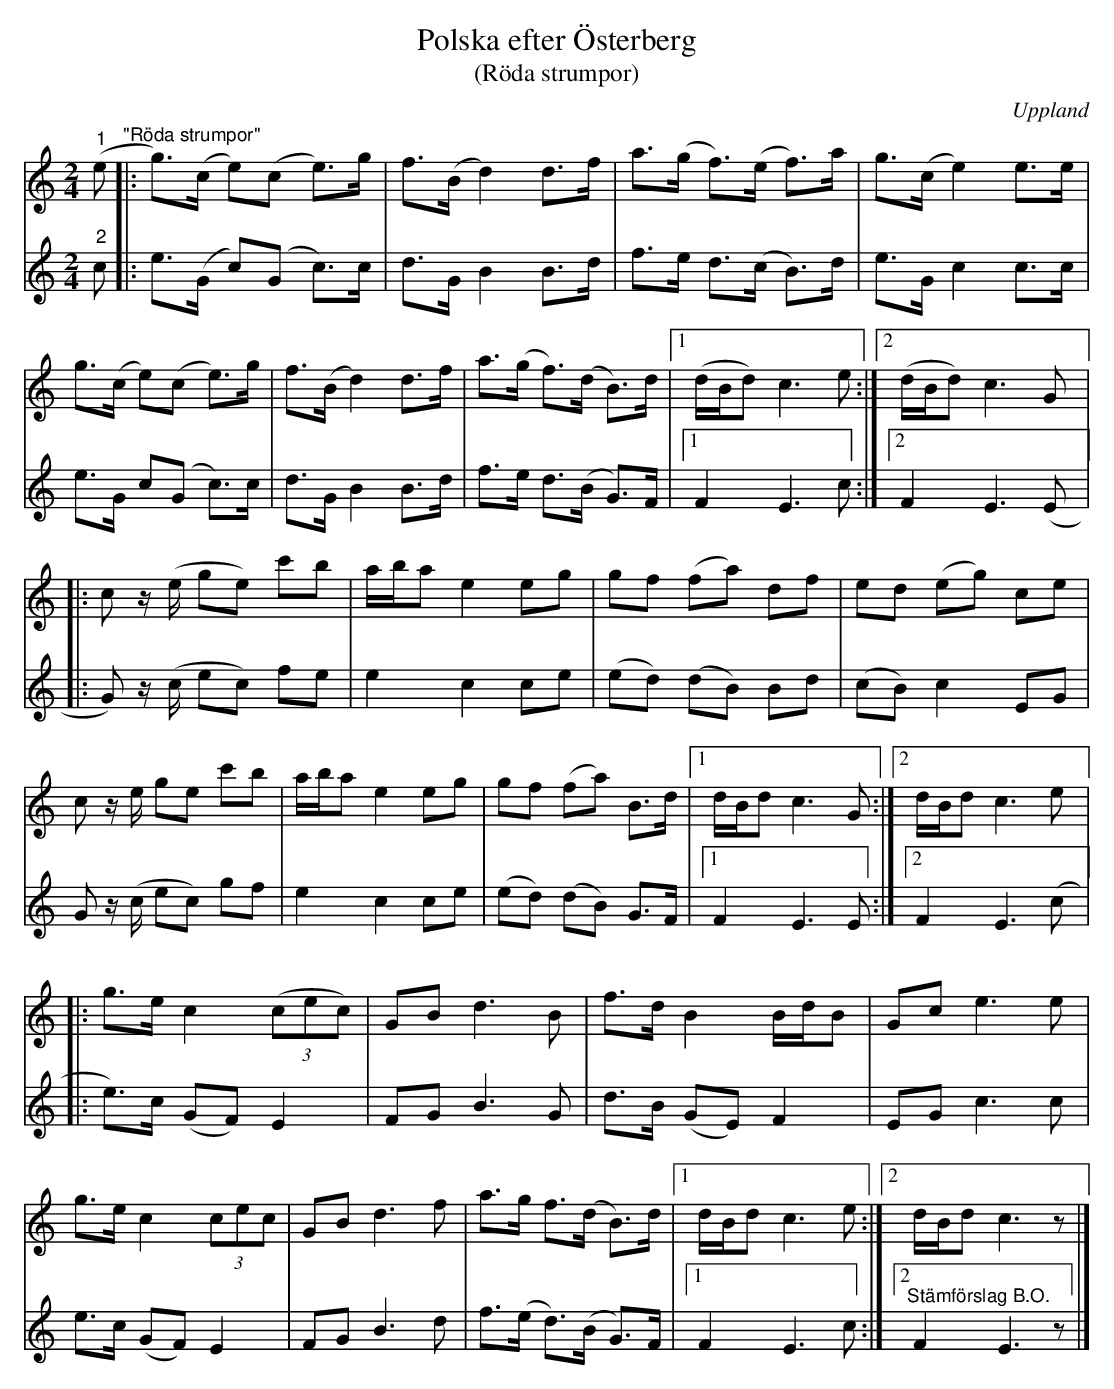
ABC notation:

X:1
T:Polska efter Österberg
T:(Röda strumpor)
O:Uppland
L:1/8
M:2/4
K:C
V:1
"^1" (e"^\"Röda strumpor\"" |: g>)(c e)(c e>)g | f>(B d2) d>f | a>(g f>)(e f>)a | g>(c e2) e>e |
g>(c e)(c e>)g | f>(B d2) d>f | a>(g f>)(d B>)d |1 (d/B/d) c3 e :|2 (d/B/d) c3 G |:
c z/ (e/ ge) c'b | a/b/a e2 eg | gf (fa) df | ed (eg) ce |
c z/ e/ ge c'b | a/b/a e2 eg | gf (fa) B>d |1 d/B/d c3 G :|2 d/B/d c3 e |:
g>e c2 (3(cec) | GB d3 B | f>d B2 B/d/B | Gc e3 e |
g>e c2 (3cec | GB d3 f | a>g f>(d B>)d |1 d/B/d c3 e :|2 d/B/d c3 z |]
V:2
"^2" c |: e>(G c)(G c>)c | d>G B2 B>d | f>e d>(c B>)d | e>G c2 c>c | e>G c(G c>)c | d>G B2 B>d |
f>e d>(B G>)F |1 F2 E3 c :|2 F2 E3 (E |: G) z/ (c/ ec) fe | e2 c2 ce | (ed) (dB) Bd | (cB) c2 EG |
G z/ (c/ ec) gf | e2 c2 ce | (ed) (dB) G>F |1 F2 E3 E :|2 F2 E3 (c |: e>)c (GF) E2 | FG B3 G |
d>B (GE) F2 | EG c3 c | e>c (GF) E2 | FG B3 d | f>(e d>)(B G>)F |1 F2 E3 c :|2 "^Stämförslag B.O." F2 E3 z |]
